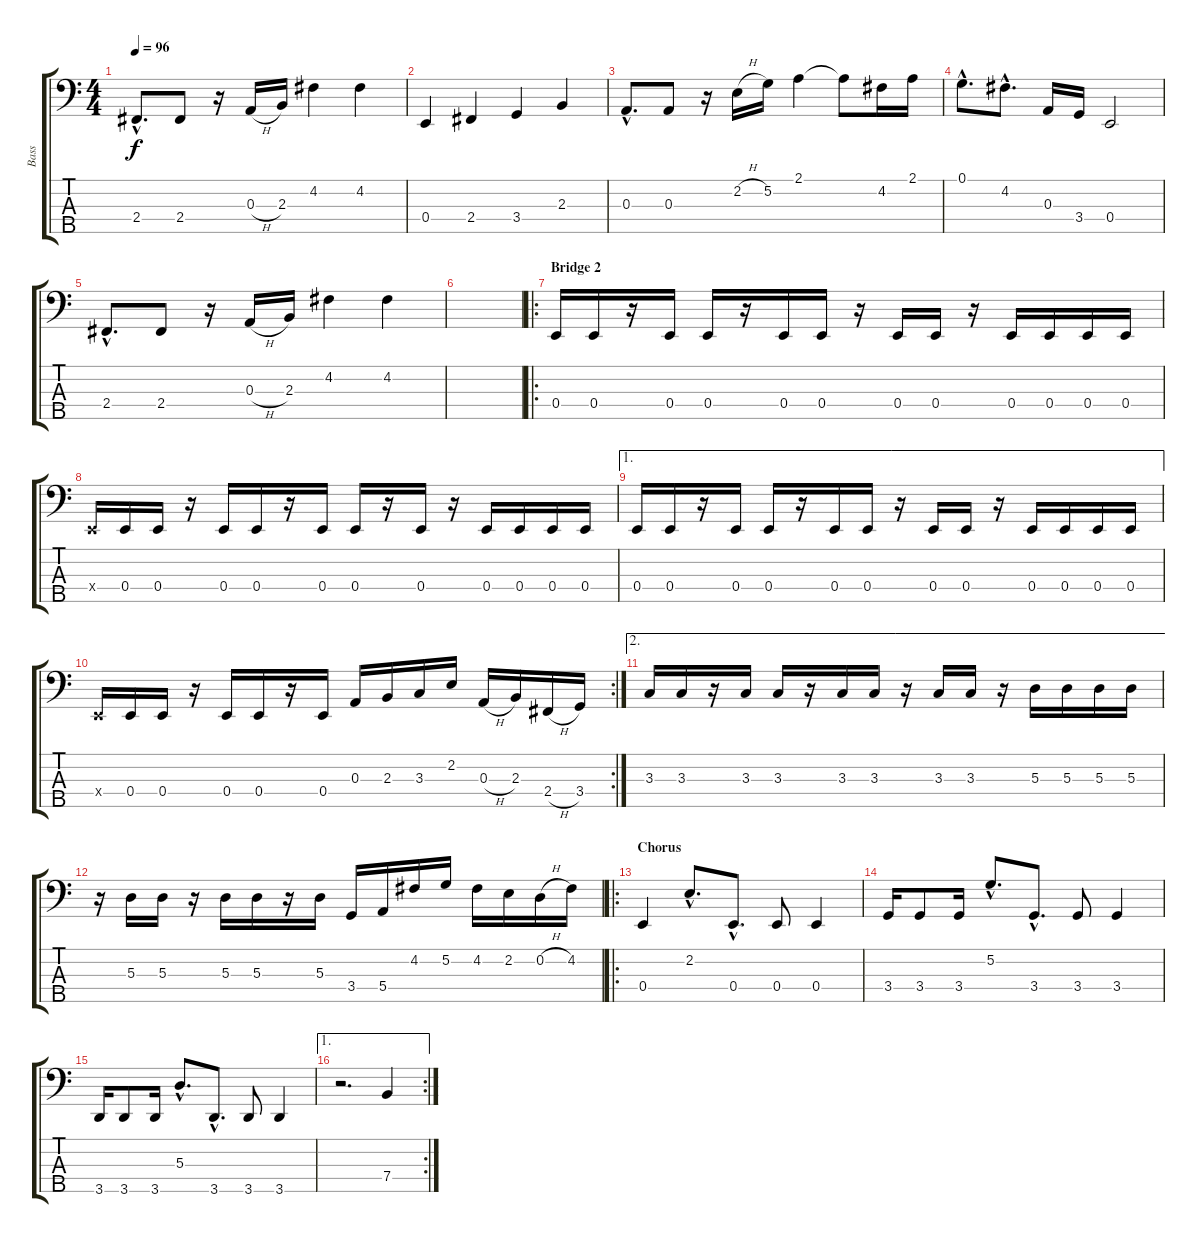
\track ("Bass" "Bass") {instrument electricbassfinger}
\staff {score tabs}
\tuning (G2 D2 A1 E1 B0) {hide}
\ts (4 4)
\tempo 96
\clef f4
\ks c
2.4{hac}.8{d dy f} 2.4.8 r.16 0.3{h}.16 2.3.16 4.2.4 4.2.4 |
0.4.4 2.4.4 3.4.4 2.3.4 |
0.3{hac}.8{d} 0.3.8 r.16 2.2{h}.16 5.2.16 2.1.4 2.1{t}.8 4.2.16 2.1.16 |
0.1{hac}.8{d} 4.2{hac}.8{d} 0.3.16 3.4.16 0.4.2 |
2.4{hac}.8{d} 2.4.8 r.16 0.3{h}.16 2.3.16 4.2.4 4.2.4 |
|
\ro
\section ("" "Bridge 2")
0.4.16{instrument electricbassfinger} 0.4.16 r.16 0.4.16 0.4.16 r.16 0.4.16 0.4.16 r.16 0.4.16 0.4.16 r.16 0.4.16 0.4.16 0.4.16 0.4.16 |
0.4{x}.16 0.4.16 0.4.16 r.16 0.4.16 0.4.16 r.16 0.4.16 0.4.16 r.16 0.4.16 r.16 0.4.16 0.4.16 0.4.16 0.4.16 |
\ae 1
0.4.16 0.4.16 r.16 0.4.16 0.4.16 r.16 0.4.16 0.4.16 r.16 0.4.16 0.4.16 r.16 0.4.16 0.4.16 0.4.16 0.4.16 |
\rc 2
0.4{x}.16 0.4.16 0.4.16 r.16 0.4.16 0.4.16 r.16 0.4.16 0.3.16{instrument slapbass1} 2.3.16 3.3.16 2.2.16 0.3{h}.16 2.3.16 2.4{h}.16 3.4.16 |
\ae 2
3.3.16 3.3.16 r.16 3.3.16 3.3.16 r.16 3.3.16 3.3.16 r.16 3.3.16 3.3.16 r.16 5.3.16 5.3.16 5.3.16 5.3.16 |
r.16 5.3.16 5.3.16 r.16 5.3.16 5.3.16 r.16 5.3.16 3.4.16 5.4.16 4.2.16 5.2.16 4.2.16 2.2.16 0.2{h}.16 4.2.16 |
\ro
\section ("" "Chorus")
0.4.4 2.2{hac}.8{d} 0.4{hac}.8{d} 0.4.8 0.4.4 |
3.4.16 3.4.8 3.4.16 5.2{hac}.8{d} 3.4{hac}.8{d} 3.4.8 3.4.4 |
3.5.16 3.5.8 3.5.16 5.3{hac}.8{d} 3.5{hac}.8{d} 3.5.8 3.5.4 |
\ae 1
\rc 2
r.2{d} 7.4{ss}.4
